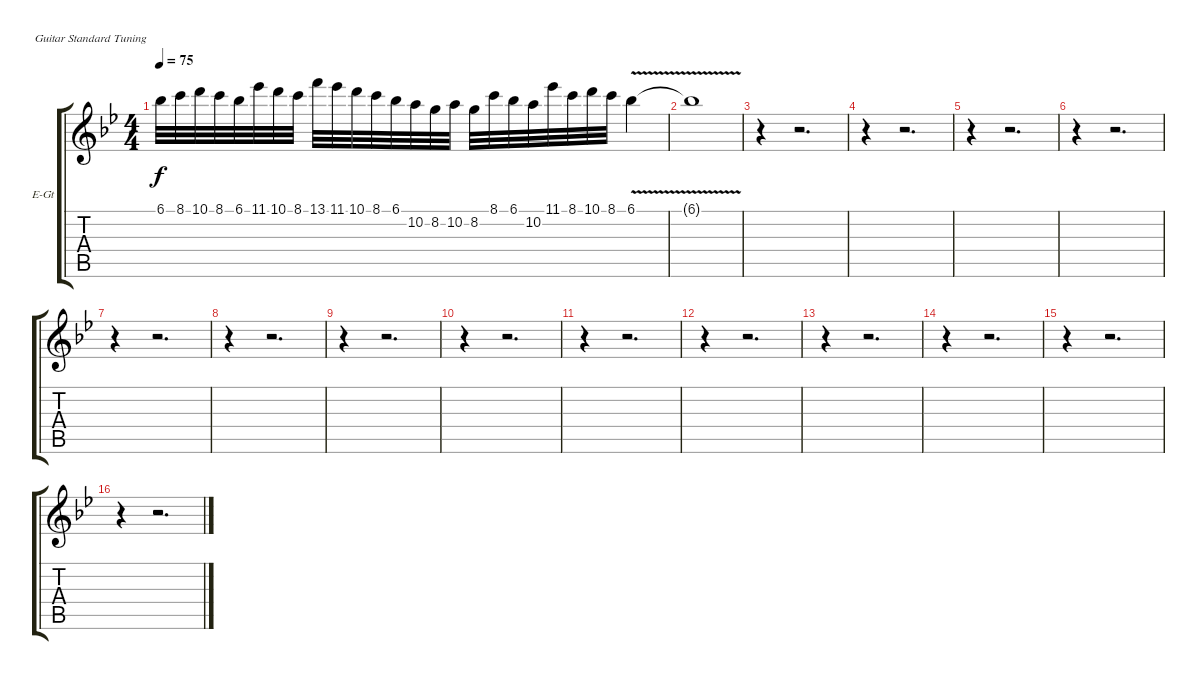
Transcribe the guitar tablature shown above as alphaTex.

\bracketExtendMode groupsimilarinstruments
\firstSystemTrackNameOrientation horizontal
\otherSystemsTrackNameOrientation horizontal
\track ("Track 7" "E-Gt") {instrument overdrivenguitar}
\staff {score tabs}
\tuning (E4 B3 G3 D3 A2 E2)
\ts (4 4)
\tempo 75
\clef g2
\ks bb
6.1.32{dy f} 8.1.32 10.1.32 8.1.32 6.1.32 11.1.32 10.1.32 8.1.32 13.1.32 11.1.32 10.1.32 8.1.32 6.1.32 10.2.32 8.2.32 10.2.32 8.2.32 8.1.32 6.1.32 10.2.32 11.1.32 8.1.32 10.1.32 8.1.32 6.1{v}.4 |
6.1{v t}.1 |
r.4 r.2{d} |
r.4 r.2{d} |
r.4 r.2{d} |
r.4 r.2{d} |
r.4 r.2{d} |
r.4 r.2{d} |
r.4 r.2{d} |
r.4 r.2{d} |
r.4 r.2{d} |
r.4 r.2{d} |
r.4 r.2{d} |
r.4 r.2{d} |
r.4 r.2{d} |
r.4 r.2{d}
